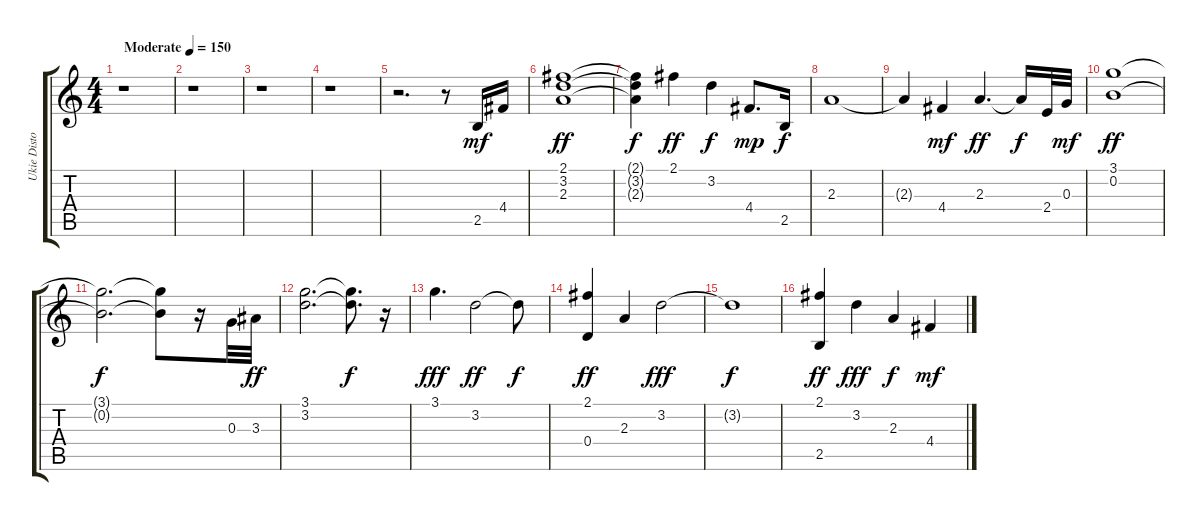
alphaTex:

\track ("Ukie Distortion" "Ukie Disto") {instrument distortionguitar}
\staff {score tabs}
\tuning (E4 B3 G3 D3 A2 E2) {hide}
\ts (4 4)
\tempo (150 "Moderate")
\clef g2
\ks c
r.1{dy mf instrument distortionguitar} |
r.1 |
r.1 |
r.1 |
r.2{d} r.8 2.5.16 4.4.16 |
(2.1 3.2 2.3).1{dy ff} |
(2.1{t} 3.2{t} 2.3{t}).4{dy f} 2.1.4{dy ff} 3.2.4{dy f} 4.4.8{d dy mp} 2.5.16{dy f} |
2.3.1 |
2.3{t}.4 4.4.4{dy mf} 2.3.4{d dy ff} 2.3{t}.16{dy f} 2.4.32 0.3.32{dy mf} |
(3.1 0.2).1{dy ff} |
(3.1{t} 0.2{t}).2{d dy f} (3.1{t} 0.2{t}).8 r.16 0.3.32 3.3.32{dy ff} |
(3.1 3.2).2{d} (3.1{t} 3.2{t}).8{d dy f} r.16 |
3.1.4{d dy fff} 3.2.2{dy ff} 3.2{t}.8{dy f} |
(2.1 0.4).4{dy ff} 2.3.4 3.2.2{dy fff} |
3.2{t}.1{dy f} |
(2.1 2.5).4{dy ff} 3.2.4{dy fff} 2.3.4{dy f} 4.4.4{dy mf}
